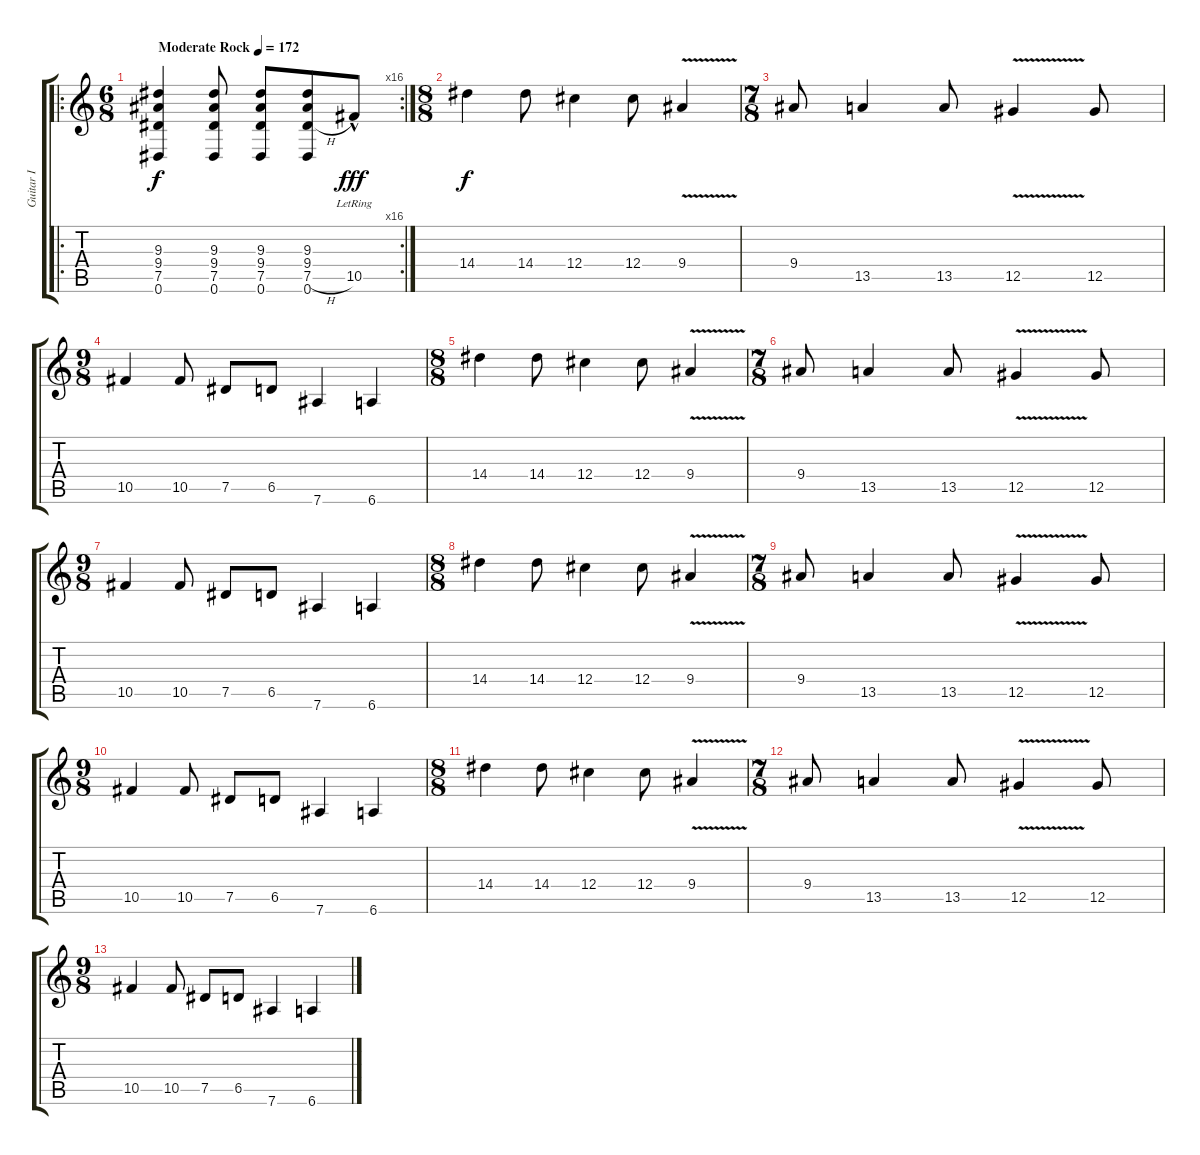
\track ("Guitar I" "Guitar I") {instrument acousticguitarsteel}
\staff {score tabs}
\tuning (Eb4 Bb3 Gb3 Db3 Ab2 Eb2) {hide}
\ro
\rc 16
\ts (6 8)
\tempo (172 "Moderate Rock")
\clef g2
\ks c
(9.3 9.4 7.5 0.6).4{dy f instrument acousticguitarsteel} (9.3 9.4 7.5 0.6).8 (9.3 9.4 7.5 0.6).8 (9.3 9.4 7.5{h} 0.6).8 10.5{hac lr}.8{dy fff} |
\ts (8 8)
14.4.4{dy f} 14.4.8 12.4.4 12.4.8 9.4{v}.4 |
\ts (7 8)
9.4.8 13.5.4 13.5.8 12.5{v}.4 12.5.8 |
\ts (9 8)
10.5.4 10.5.8 7.5.8 6.5.8 7.6.4 6.6.4 |
\ts (8 8)
14.4.4 14.4.8 12.4.4 12.4.8 9.4{v}.4 |
\ts (7 8)
9.4.8 13.5.4 13.5.8 12.5{v}.4 12.5.8 |
\ts (9 8)
10.5.4 10.5.8 7.5.8 6.5.8 7.6.4 6.6.4 |
\ts (8 8)
14.4.4 14.4.8 12.4.4 12.4.8 9.4{v}.4 |
\ts (7 8)
9.4.8 13.5.4 13.5.8 12.5{v}.4 12.5.8 |
\ts (9 8)
10.5.4 10.5.8 7.5.8 6.5.8 7.6.4 6.6.4 |
\ts (8 8)
14.4.4 14.4.8 12.4.4 12.4.8 9.4{v}.4 |
\ts (7 8)
9.4.8 13.5.4 13.5.8 12.5{v}.4 12.5.8 |
\ts (9 8)
10.5.4 10.5.8 7.5.8 6.5.8 7.6.4 6.6.4
